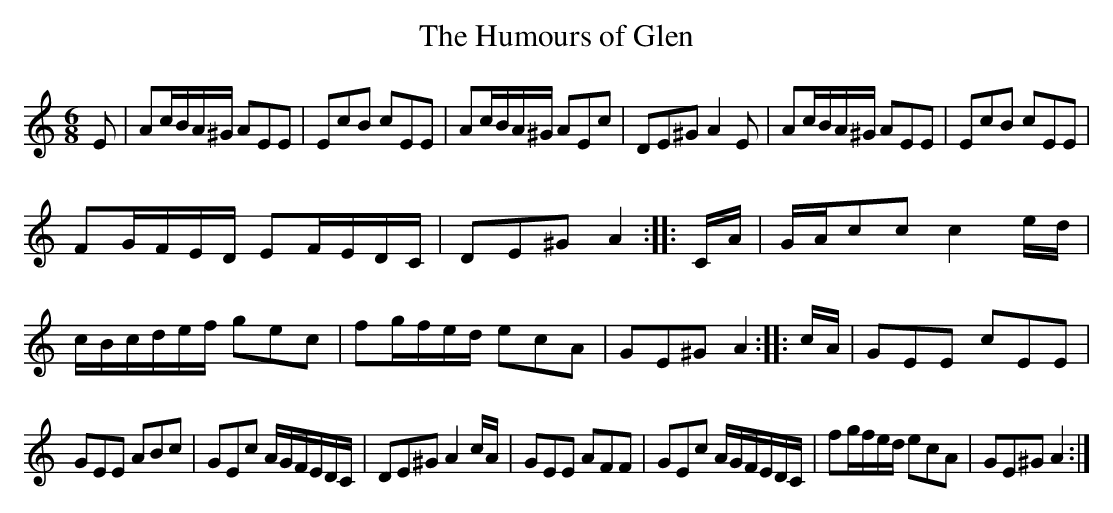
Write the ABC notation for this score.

X:1
T:The Humours of Glen
M:6/8
L:1/8
K:Am
E|Ac/B/A/^G/ AEE|EcB cEE|Ac/B/A/^G/ AEc|DE^G A2 E|Ac/B/A/^G/ AEE|EcB cEE|
FG/F/E/D/ EF/E/D/C/|DE^G A2::C/A/|G/A/cc c2 e/d/|c/B/c/d/e/f/ gec|\
fg/f/e/d/ ecA|GE^G A2::c/A/|GEE cEE|
GEE ABc|GEc A/G/F/E/D/C/|DE^G A2 c/A/|GEE AFF|GEc A/G/F/E/D/C/|\
fg/f/e/d/ ecA|GE^G A2:|
